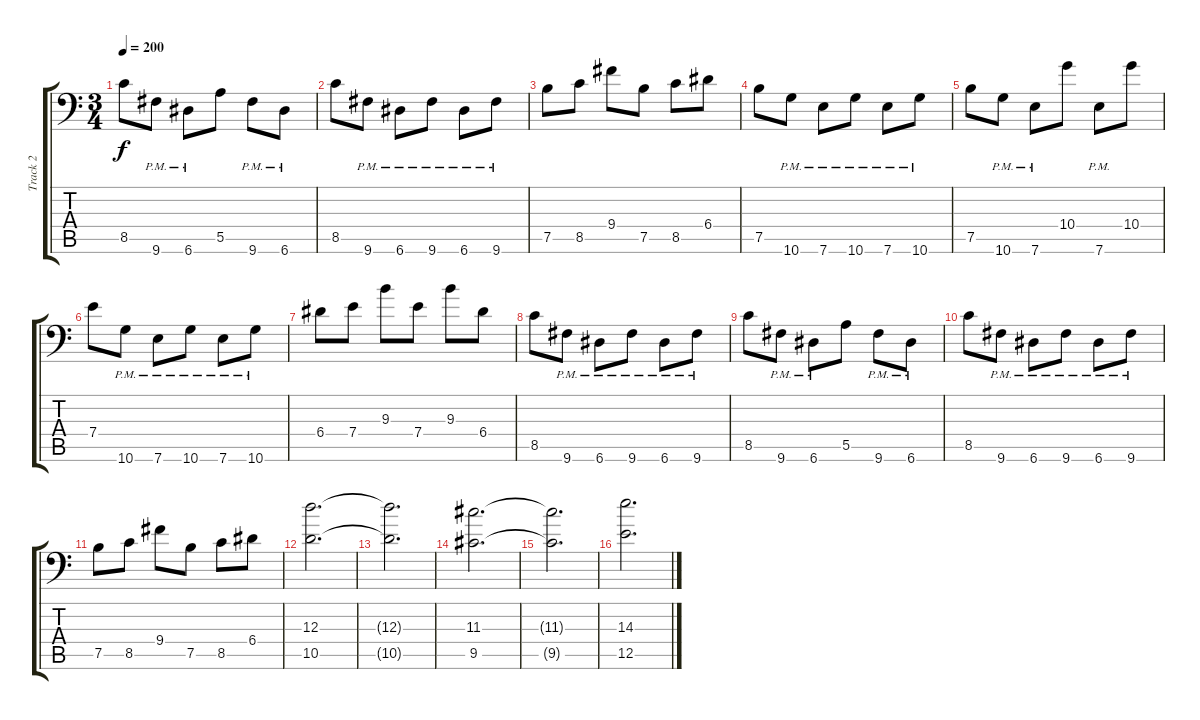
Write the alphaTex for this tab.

\track ("Track 2" "Track 2") {instrument distortionguitar}
\staff {score tabs}
\tuning (B3 Gb3 D3 A2 E2 A1) {hide}
\ts (3 4)
\tempo 200
\clef f4
\ks c
8.5.8{dy f} 9.6{pm}.8 6.6{pm}.8 5.5.8 9.6{pm}.8 6.6{pm}.8 |
8.5.8 9.6{pm}.8 6.6{pm}.8 9.6{pm}.8 6.6{pm}.8 9.6{pm}.8 |
7.5.8 8.5.8 9.4.8 7.5.8 8.5.8 6.4.8 |
7.5.8 10.6{pm}.8 7.6{pm}.8 10.6{pm}.8 7.6{pm}.8 10.6{pm}.8 |
7.5.8 10.6{pm}.8 7.6{pm}.8 10.4.8 7.6{pm}.8 10.4.8 |
7.4.8 10.6{pm}.8 7.6{pm}.8 10.6{pm}.8 7.6{pm}.8 10.6{pm}.8 |
6.4.8 7.4.8 9.3.8 7.4.8 9.3.8 6.4.8 |
8.5.8 9.6{pm}.8 6.6{pm}.8 9.6{pm}.8 6.6{pm}.8 9.6{pm}.8 |
8.5.8 9.6{pm}.8 6.6{pm}.8 5.5.8 9.6{pm}.8 6.6{pm}.8 |
8.5.8 9.6{pm}.8 6.6{pm}.8 9.6{pm}.8 6.6{pm}.8 9.6{pm}.8 |
7.5.8 8.5.8 9.4.8 7.5.8 8.5.8 6.4.8 |
(12.3 10.5).2{d} |
(12.3{t} 10.5{t}).2{d} |
(11.3 9.5).2{d} |
(11.3{t} 9.5{t}).2{d} |
(14.3 12.5).2{d}
